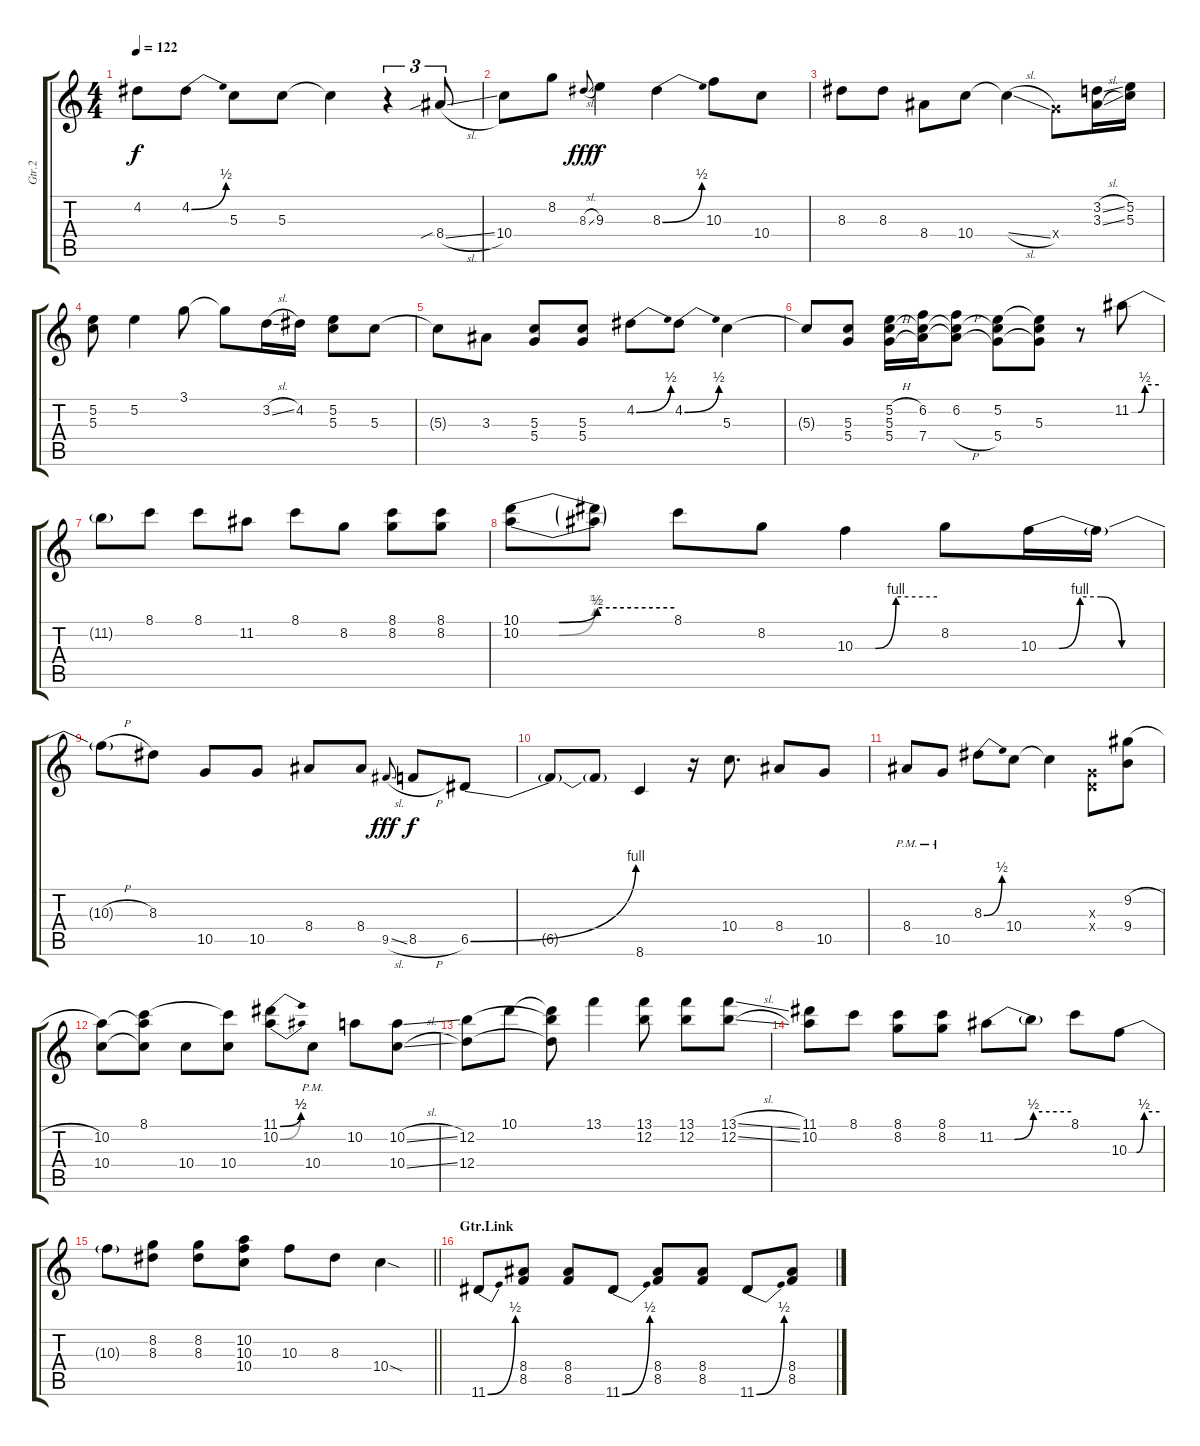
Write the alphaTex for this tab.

\track ("Gtr.2" "Gtr.2") {instrument distortionguitar}
\staff {score tabs}
\tuning (E4 B3 G3 D3 A2 E2) {hide}
\ts (4 4)
\tempo 122
\clef g2
\ks c
4.2{t}.8{dy f} 4.2{be (bend 0 0 60 2)}.8 5.3.8 5.3.8 5.3{t}.4 r.4{tu (3 2)} 8.4{sib sl}.8{tu (3 2)} |
10.4.8 8.2.8 8.3{sl}.8{gr onbeat dy fff} 9.3.4{dy f} 8.3{be (bend 0 0 60 2)}.4 10.3.8 10.4.8 |
8.3.8 8.3.8 8.4.8 10.4.8 10.4{sl t}.4 5.4{x}.8 (3.2{sl} 3.3{sl}).16 (5.2 5.3).16 |
(5.2 5.3).8 5.2.4 3.1.8 3.1{t}.8 3.2{sl}.16 4.2.16 (5.2 5.3).8 5.3.8 |
5.3{t}.8 3.3.8 (5.3 5.4).8 (5.3 5.4).8 4.2{be (bend 0 0 60 2)}.8 4.2{be (bend 0 0 60 2)}.8 5.3.4 |
5.3{t}.8 (5.3 5.4).8 (5.2{h} 5.3{h} 5.4{h}).16 (6.2 5.3{t} 7.4).16 (6.2 5.3{t} 7.4{h t}).8 (5.2 5.3{t} 5.4).8 (5.2{t} 5.3 5.4{t}).8 r.8 11.2{be (custom 0 0 15 0 30 2 60 2)}.8 |
11.2{t}.8 8.1.8 8.1.8 11.2.8 8.1.8 8.2.8 (8.1 8.2).8 (8.1 8.2).8 |
(10.1{be (custom 0 0 15 0 30 2 60 2)} 10.2{be (custom 0 0 15 0 29 2 60 2)}).8 (10.1{t} 10.2{t}).8 8.1.8 8.2.8 10.3{be (custom 0 0 15 0 30 4 60 4)}.4 8.2.8 10.3{be (custom 0 0 10 0 20 4 30 4 40 0 60 0)}.16 10.3{t}.16 |
10.3{h t}.8 8.3.8 10.5.8 10.5.8 8.4.8 8.4.8 9.5{sl}.8{gr onbeat dy fff} 8.5{h}.8{dy f} 6.5{be (bend 0 0 60 4)}.8 |
6.5{t}.8 6.5{t}.8 8.6.4 r.16 10.4.8{d} 8.4.8 10.5.8 |
8.4{pm}.8 10.5{pm}.8 8.3{be (bend 0 0 60 2)}.8 10.4.8 10.4{t}.4 (0.3{x} 0.4{x}).8 (9.2{h} 9.4).8 |
(10.2 10.4).8 (8.1 10.2{t} 10.4{t}).8 10.4.8 (8.1{t} 10.4).8 (11.1{be (bend 0 0 60 2)} 10.2{be (bend 0 0 60 2)}).8 10.4{pm}.8 10.2.8 (10.2{sl} 10.4{sl}).8 |
(12.2 12.4).8 10.1.8 (10.1{t} 12.2{t} 12.4{t}).8 13.1.4 (13.1 12.2).8 (13.1 12.2).8 (13.1{sl} 12.2{sl}).8 |
(11.1 10.2).8 8.1.8 (8.1 8.2).8 (8.1 8.2).8 11.2{be (custom 0 0 15 0 30 2 60 2)}.8 11.2{t}.8 8.1.8 10.3{be (custom 0 0 15 0 30 2 60 2)}.8 |
\barLineRight lightlight
10.3{t}.8 (8.2 8.3).8 (8.2 8.3).8 (10.2 10.3 10.4).8 10.3.8 8.3.8 10.4{sod}.4 |
\section ("" "Gtr.Link")
11.6{be (bend 0 0 60 2)}.8 (8.4 8.5).8 (8.4 8.5).8 11.6{be (bend 0 0 60 2)}.8 (8.4 8.5).8 (8.4 8.5).8 11.6{be (bend 0 0 60 2)}.8 (8.4 8.5).8
